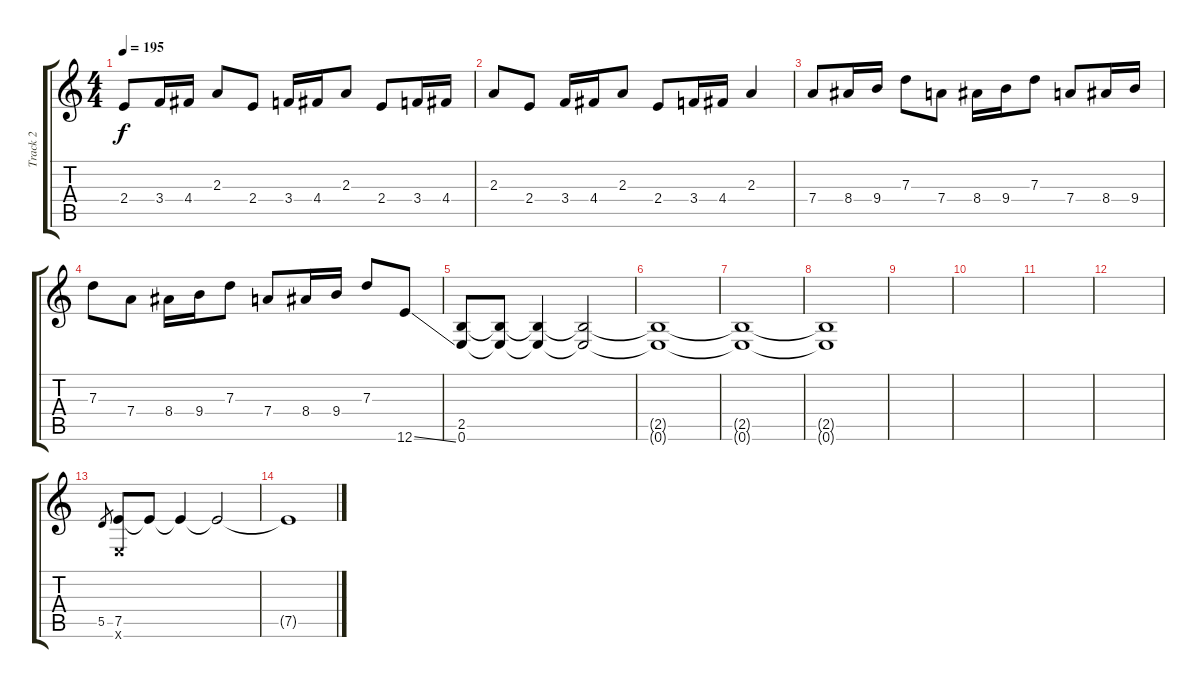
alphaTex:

\track ("Track 2" "Track 2") {instrument overdrivenguitar}
\staff {score tabs}
\tuning (E4 B3 G3 D3 A2 E2) {hide}
\ts (4 4)
\tempo 195
\clef g2
\ks c
2.4.8{dy f} 3.4.16 4.4.16 2.3.8 2.4.8 3.4.16 4.4.16 2.3.8 2.4.8 3.4.16 4.4.16 |
2.3.8 2.4.8 3.4.16 4.4.16 2.3.8 2.4.8 3.4.16 4.4.16 2.3.4 |
7.4.8 8.4.16 9.4.16 7.3.8 7.4.8 8.4.16 9.4.16 7.3.8 7.4.8 8.4.16 9.4.16 |
7.3.8 7.4.8 8.4.16 9.4.16 7.3.8 7.4.8 8.4.16 9.4.16 7.3.8 12.6{ss}.8 |
(2.5 0.6).8 (2.5{t} 0.6{t}).8 (2.5{t} 0.6{t}).4 (2.5{t} 0.6{t}).2 |
(2.5{t} 0.6{t}).1 |
(2.5{t} 0.6{t}).1 |
(2.5{t} 0.6{t}).1 |
|
|
|
|
5.5.8{gr} (7.5 0.6{x}).8 7.5{t}.8 7.5{t}.4 7.5{t}.2 |
7.5{t}.1
